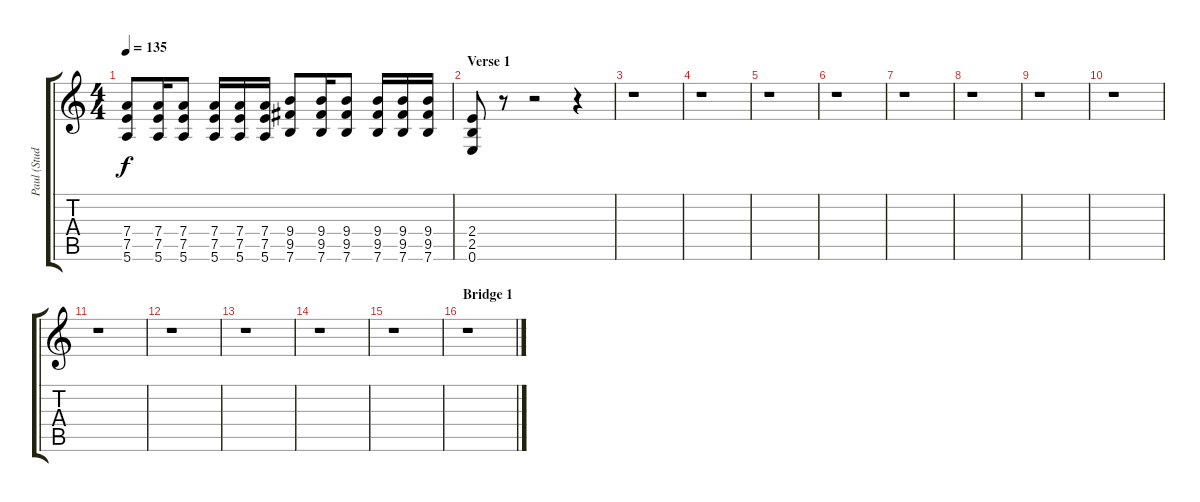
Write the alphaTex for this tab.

\track ("Paul (Studio Guitar)" "Paul (Stud") {instrument overdrivenguitar}
\staff {score tabs}
\tuning (E4 B3 G3 D3 A2 E2) {hide}
\ts (4 4)
\tempo 135
\clef g2
\ks c
(7.4 7.5 5.6).8{dy f} (7.4 7.5 5.6).16 (7.4 7.5 5.6).8 (7.4 7.5 5.6).16 (7.4 7.5 5.6).16 (7.4 7.5 5.6).16 (9.4 9.5 7.6).8 (9.4 9.5 7.6).16 (9.4 9.5 7.6).8 (9.4 9.5 7.6).16 (9.4 9.5 7.6).16 (9.4 9.5 7.6).16 |
\section ("" "Verse 1")
(2.4 2.5 0.6).8 r.8 r.2 r.4 |
r.1 |
r.1 |
r.1 |
r.1 |
r.1 |
r.1 |
r.1 |
r.1 |
r.1 |
r.1 |
r.1 |
r.1 |
r.1 |
\section ("" "Bridge 1")
r.1
